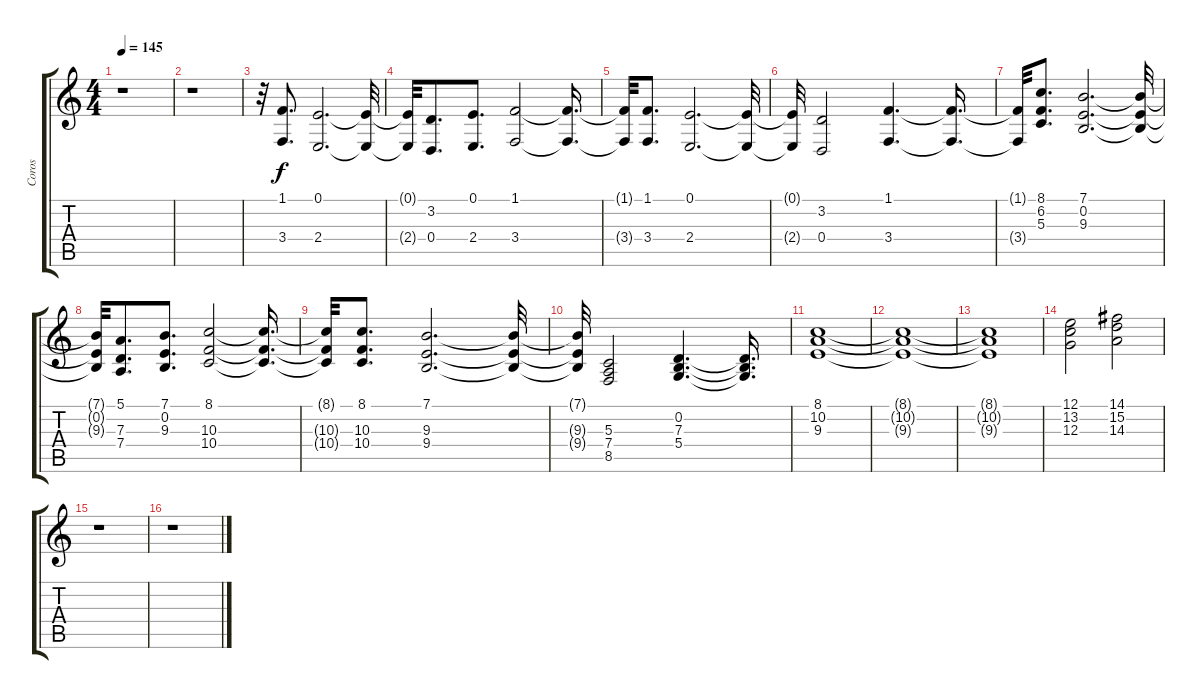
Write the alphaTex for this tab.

\track ("Coros" "Coros") {instrument choiraahs}
\staff {score tabs}
\tuning (E4 B3 G3 D3 A2 E2) {hide}
\ts (4 4)
\tempo 145
\clef g2
\ks c
r.1{dy f} |
r.1 |
r.32 (1.1 3.4).8{d} (0.1 2.4).2{d} (0.1{t} 2.4{t}).32 |
(0.1{t} 2.4{t}).32 (3.2 0.4).8{d} (0.1 2.4).8{d} (1.1 3.4).2 (1.1{t} 3.4{t}).16{d} |
(1.1{t} 3.4{t}).32 (1.1 3.4).8{d} (0.1 2.4).2{d} (0.1{t} 2.4{t}).32 |
(0.1{t} 2.4{t}).32 (3.2 0.4).2 (1.1 3.4).4{d} (1.1{t} 3.4{t}).16{d} |
(1.1{t} 3.4{t}).32 (8.1 6.2 5.3).8{d} (7.1 0.2 9.3).2{d} (7.1{t} 0.2{t} 9.3{t}).32 |
(7.1{t} 0.2{t} 9.3{t}).32 (5.1 7.3 7.4).8{d} (7.1 0.2 9.3).8{d} (8.1 10.3 10.4).2 (8.1{t} 10.3{t} 10.4{t}).16{d} |
(8.1{t} 10.3{t} 10.4{t}).32 (8.1 10.3 10.4).8{d} (7.1 9.3 9.4).2{d} (7.1{t} 9.3{t} 9.4{t}).32 |
(7.1{t} 9.3{t} 9.4{t}).32 (5.3 7.4 8.5).2 (0.2 7.3 5.4).4{d} (0.2{t} 7.3{t} 5.4{t}).16{d} |
(8.1 10.2 9.3).1 |
(8.1{t} 10.2{t} 9.3{t}).1 |
(8.1{t} 10.2{t} 9.3{t}).1 |
(12.1 13.2 12.3).2 (14.1 15.2 14.3).2 |
r.1 |
r.1
